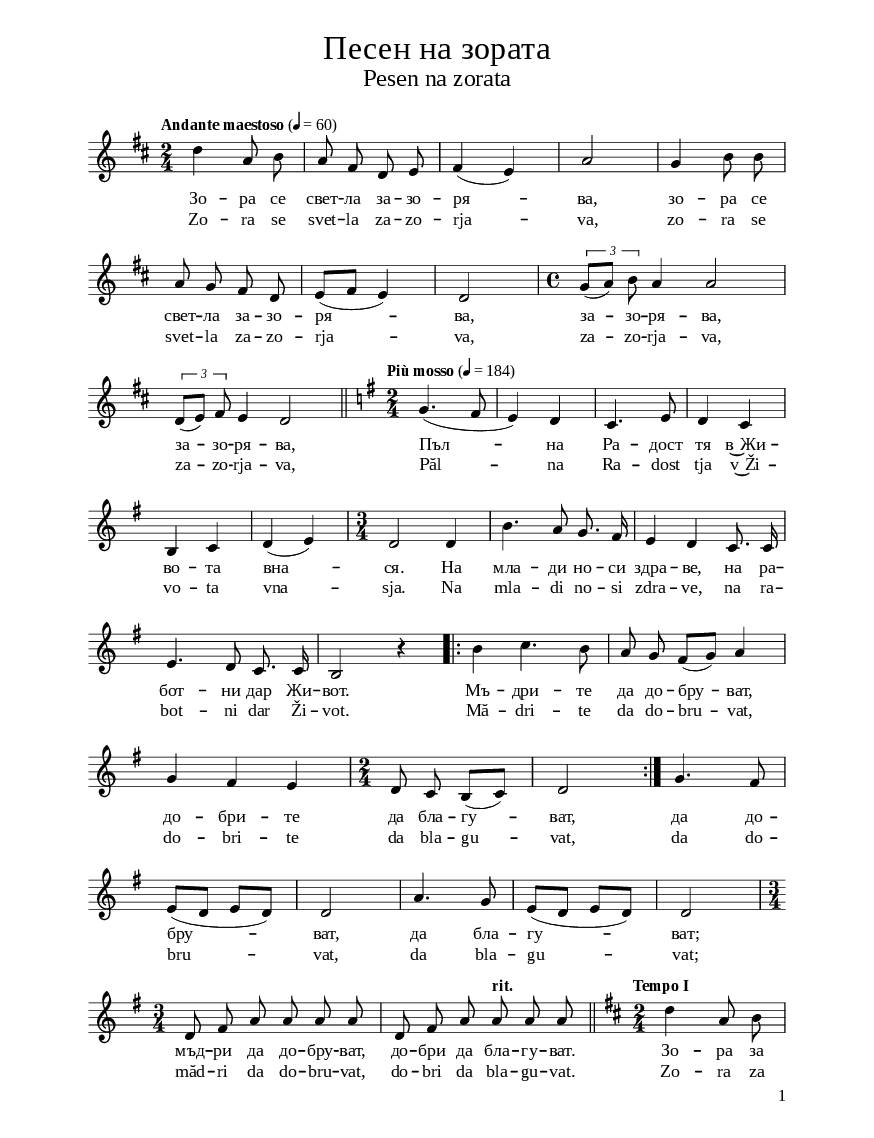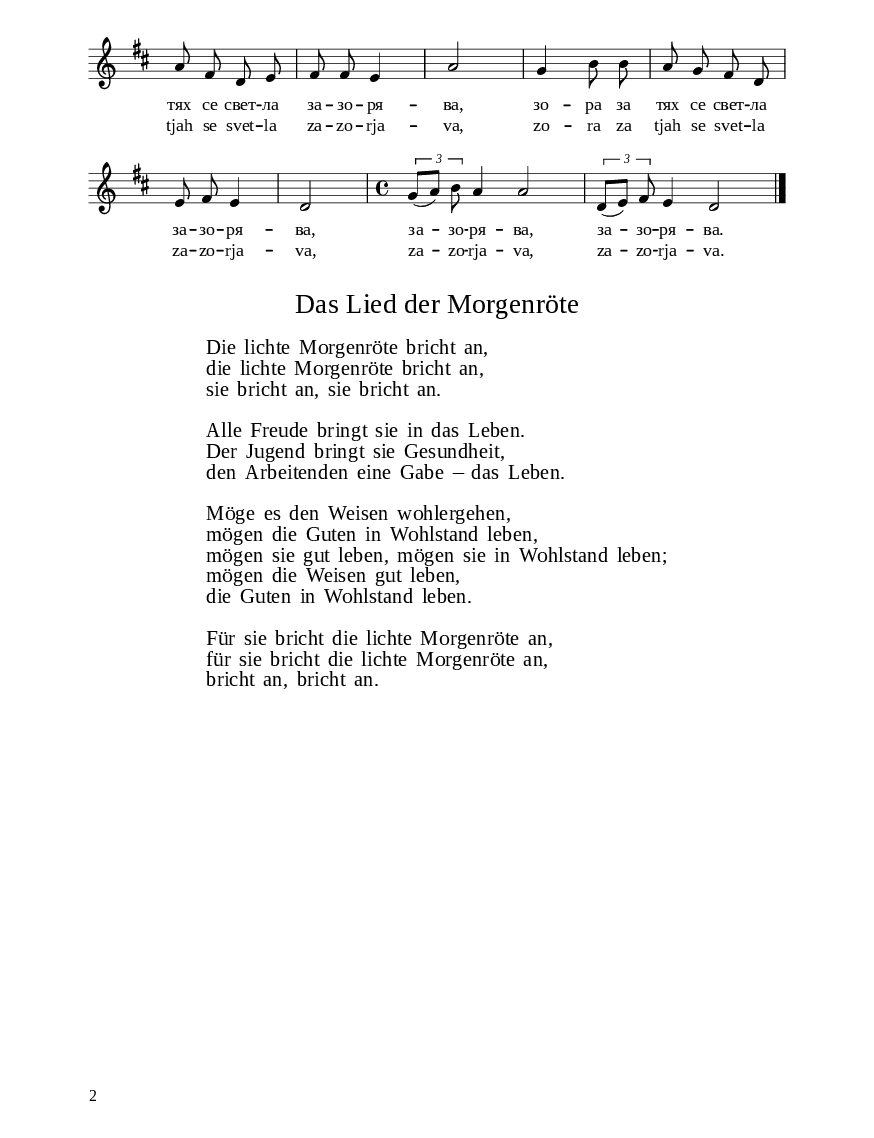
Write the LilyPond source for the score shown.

\version "2.24.2"

% include paper part and global functions
\include "include/globals.ily"

\bookpart {
  \label #'ref106
  \tocItem \markup "Песен на зората – Pesen na zorata"
  \include "include/bookpart-paper.ily"
  \score {
    \include "include/score-layout.ily"


    \new Voice \relative c' {
      \clef treble
      \key d \major
      \time 2/4
      \tempoFunc "Andante maestoso" 4 "60"
      \autoBeamOff


      \autoBeamOff
      d'4 a8 b8 | a8 fis8 d e | fis4 ( e4 ) | a2 | g4 b8 b| \break

      a8 g fis d | e [ ( fis ] e4 )  | d2 | \time 4/4 \tuplet 3/2 { { g8 [ (   a8 ) ] b8 } } a4 a2 \break

      \tuplet 3/2 {    { d,8 [( e8 )] } fis8 } e4 d2 \bar "||"  \key g \major \time 2/4
      \tempoFunc "Più mosso" 4 "184"
      g4. ( fis8 | e4 ) d4 | c4. e8 |  d4 c | \break

      b4 c | d (e) | \time 3/4 d2 d4 | b'4. a8 g8. fis16 | e4 d c8. c16  | \break

      e4. d8 c8. c16 | b2 r4 \bar ".|:"
      b'4 c4. b8 | a8 g fis [(g)] a4  \break

      g4 fis e | \time 2/4 d8 c b8 [(c8) ] | d2 |
      \bar ":|." g4. fis8 | \break

      e8 [( d ] e [d ]) | d2 | a'4. g8  |  e8 [( d8  ] e8 [d8 ]) | d2 | \break

      \time 3/4 d8 fis a a a a | d, fis a \tempo "rit." a a a \bar "||" \key d \major \time 2/4 \tempo "Tempo I" d4 a8 b | \break

      a8 fis d e | fis fis e4| a2 | g4 b8 b | a g fis d | \break

      e8 fis e4 | d2 | \time 4/4 \tuplet 3/2 { g8 [(a8)] b } a4 a2 | \tuplet 3/2 {d,8 [(e8)] fis8  }e4 d2 \bar "|."


    }

    \addlyrics {
      Зо -- ра се свет -- ла за -- зо -- ря -- ва,
      зо -- ра се свет -- ла за -- зо -- ря -- ва,
      за -- зо -- ря -- ва, за -- зо -- ря -- ва,

      Пъл -- на 	Pа -- дост тя в~Жи -- во -- та вна -- ся.

      На мла -- ди но -- си здра -- ве,

      на ра -- бот -- ни дар Жи -- вот.

      Мъ -- дри -- те да до -- бру -- ват,

      до -- бри -- те да бла -- гу -- ват,


      да до -- бру -- ват, да бла -- гу -- ват;

      мъд -- ри да до -- бру -- ват,

      до -- бри да бла -- гу -- ват.

      Зо -- ра за тях се свет -- ла за -- зо -- ря -- ва,

      зо -- ра за тях се свет -- ла за -- зо -- ря -- ва,

      за -- зо -- ря -- ва, за -- зо -- ря -- ва.
    }

    \addlyrics {
      Zo -- ra se svet -- la za -- zo -- rja -- va,
      zo -- ra se svet -- la za -- zo -- rja -- va,
      za -- zo -- rja -- va, za -- zo -- rja -- va,

      Păl -- na 	Ra -- dost tja v~Ži -- vo -- ta vna -- sja.

      Na mla -- di no -- si zdra -- ve,

      na ra -- bot -- ni dar Ži -- vot.

      Mă -- dri -- te da do -- bru -- vat,

      do -- bri -- te da bla -- gu -- vat,


      da do -- bru -- vat, da bla -- gu -- vat;

      măd -- ri da do -- bru -- vat,

      do -- bri da bla -- gu -- vat.

      Zo -- ra za tjah se svet -- la za -- zo -- rja -- va,

      zo -- ra za tjah se svet -- la za -- zo -- rja -- va,

      za -- zo -- rja -- va, za -- zo -- rja -- va.
    }


    \header {
      title = \titleFunc "Песен на зората" "Pesen na zorata"
    }

    \midi{}

  } % score

  %\markup \dc-two "D.C." "con repitione"


  % include foreign translation(s) of the song

  \version "2.24.2"

\markup \fill-line { \fontsize #deTitleFontSize "Das Lied der Morgenröte" }
\markup \null
\markup \null
\markup \fontsize #deCoupletFontSize {
  \hspace #10
  \override #`(baseline-skip . ,deCoupletBaselineSkip)

  \column {
    \line { " "Die lichte Morgenröte bricht an,}

    \line { " "die lichte Morgenröte bricht an,}

    \line { " "sie bricht an, sie bricht an.}
     \line { " "}

    \line { " "Alle Freude bringt sie in das Leben.}

    \line { " "Der Jugend bringt sie Gesundheit, }

    \line { " "den Arbeitenden eine Gabe –  das Leben. }
      \line { " "}

    \line { " "Möge es den Weisen wohlergehen, }

    \line { " "mögen die Guten in Wohlstand leben,}

    \line { " "mögen sie gut leben, mögen sie in Wohlstand leben;}

    \line { " "mögen die Weisen gut leben,}

    \line { " "die Guten in Wohlstand leben.}
    \line { " "}

    \line { " " Für sie bricht die lichte Morgenröte an,}

    \line { " " für sie bricht die lichte Morgenröte an, }

    \line { " "bricht an, bricht an. }




  }


}


} % bookpart
